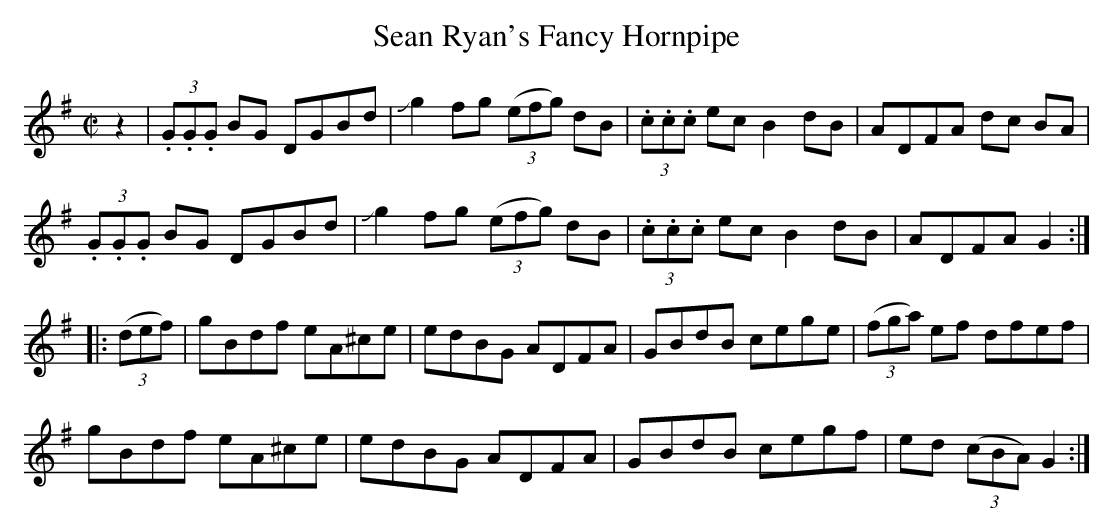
X:1
U: ~ = !turn!
T:Sean Ryan's Fancy Hornpipe
M:C|
L:1/8
K:G
z2 | (3.G.G.G BG DGBd | Jg2 fg ((3efg) dB | (3.c.c.c ec B2 dB | ADFA dc BA |
(3.G.G.G BG DGBd | Jg2 fg ((3efg) dB | (3.c.c.c ec B2 dB | ADFA G2 ::
((3def) | gBdf eA^ce | edBG ADFA | GBdB cege | ((3fga) ef dfef |
gBdf eA^ce | edBG ADFA | GBdB cegf | ed ((3cBA) G2 :|]
